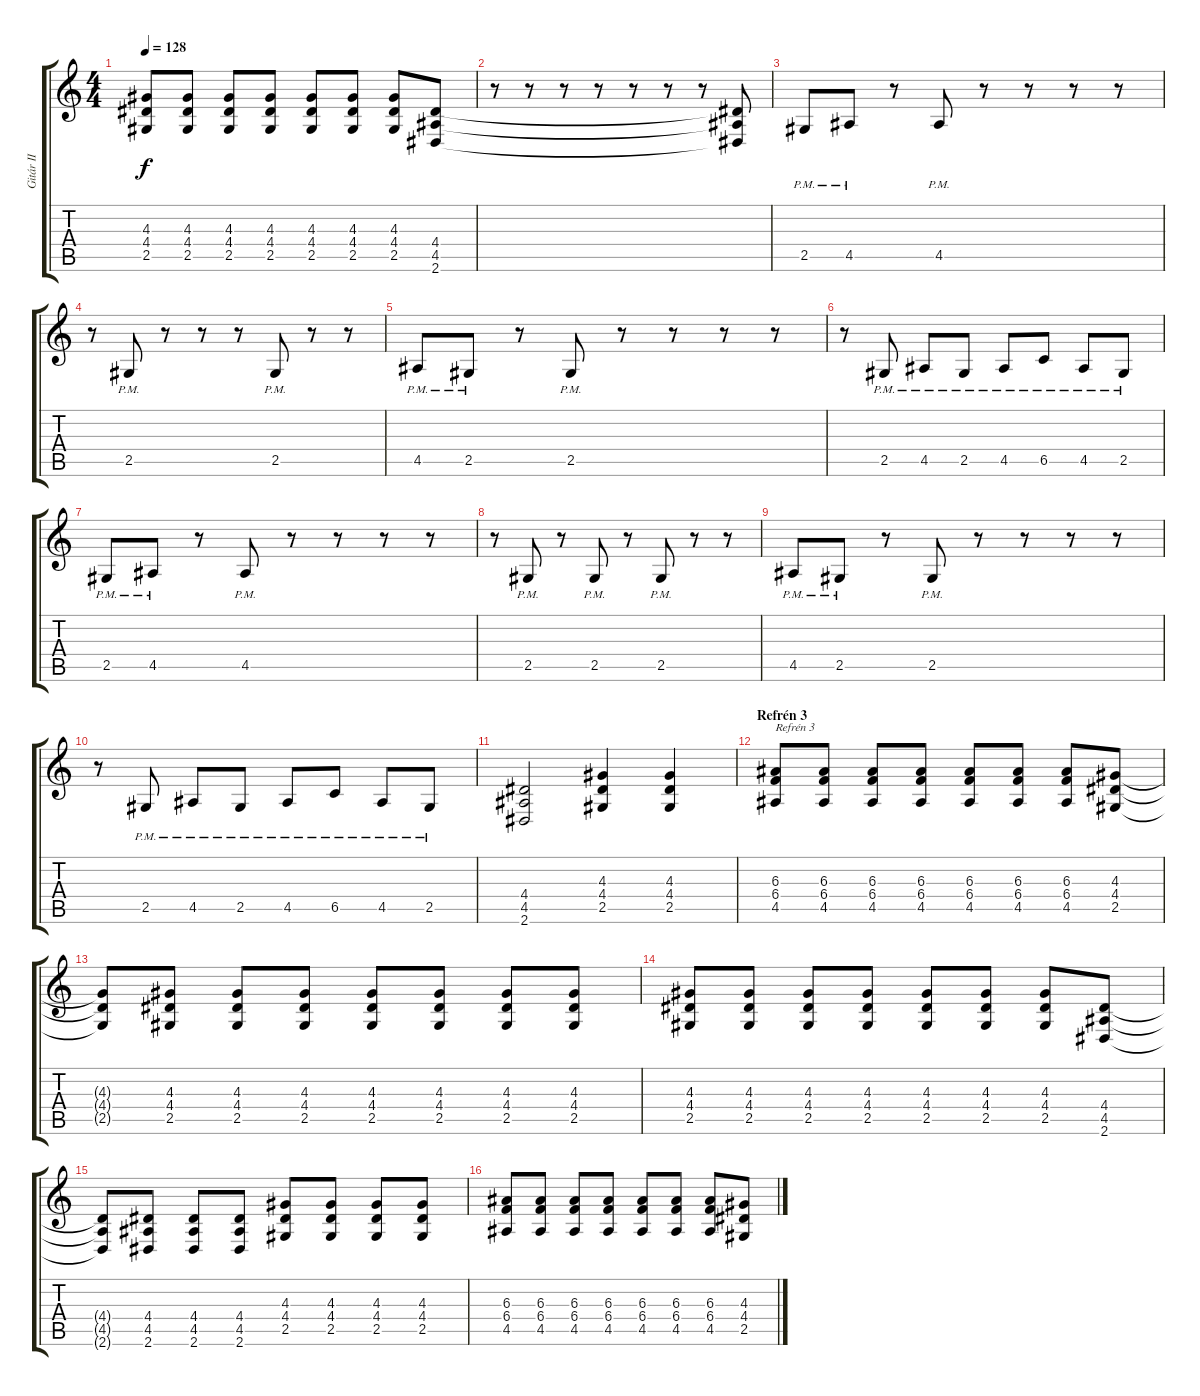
\track ("Gitár II" "Gitár II") {instrument distortionguitar}
\staff {score tabs}
\tuning (Db4 Ab3 E3 B2 Gb2 Db2) {hide}
\ts (4 4)
\tempo 128
\clef g2
\ks c
(4.3 4.4 2.5).8{dy f} (4.3 4.4 2.5).8 (4.3 4.4 2.5).8 (4.3 4.4 2.5).8 (4.3 4.4 2.5).8 (4.3 4.4 2.5).8 (4.3 4.4 2.5).8 (4.4 4.5 2.6).8 |
r.8 r.8 r.8 r.8 r.8 r.8 r.8 (4.4{t} 4.5{t} 2.6{t}).8 |
2.5{pm}.8 4.5{pm}.8 r.8 4.5{pm}.8 r.8 r.8 r.8 r.8 |
r.8 2.5{pm}.8 r.8 r.8 r.8 2.5{pm}.8 r.8 r.8 |
4.5{pm}.8 2.5{pm}.8 r.8 2.5{pm}.8 r.8 r.8 r.8 r.8 |
r.8 2.5{pm}.8 4.5{pm}.8 2.5{pm}.8 4.5{pm}.8 6.5{pm}.8 4.5{pm}.8 2.5{pm}.8 |
2.5{pm}.8 4.5{pm}.8 r.8 4.5{pm}.8 r.8 r.8 r.8 r.8 |
r.8 2.5{pm}.8 r.8 2.5{pm}.8 r.8 2.5{pm}.8 r.8 r.8 |
4.5{pm}.8 2.5{pm}.8 r.8 2.5{pm}.8 r.8 r.8 r.8 r.8 |
r.8 2.5{pm}.8 4.5{pm}.8 2.5{pm}.8 4.5{pm}.8 6.5{pm}.8 4.5{pm}.8 2.5{pm}.8 |
(4.4 4.5 2.6).2 (4.3 4.4 2.5).4 (4.3 4.4 2.5).4 |
\section ("" "Refrén 3")
(6.3 6.4 4.5).8{txt "Refrén 3"} (6.3 6.4 4.5).8 (6.3 6.4 4.5).8 (6.3 6.4 4.5).8 (6.3 6.4 4.5).8 (6.3 6.4 4.5).8 (6.3 6.4 4.5).8 (4.3 4.4 2.5).8 |
(4.3{t} 4.4{t} 2.5{t}).8 (4.3 4.4 2.5).8 (4.3 4.4 2.5).8 (4.3 4.4 2.5).8 (4.3 4.4 2.5).8 (4.3 4.4 2.5).8 (4.3 4.4 2.5).8 (4.3 4.4 2.5).8 |
(4.3 4.4 2.5).8 (4.3 4.4 2.5).8 (4.3 4.4 2.5).8 (4.3 4.4 2.5).8 (4.3 4.4 2.5).8 (4.3 4.4 2.5).8 (4.3 4.4 2.5).8 (4.4 4.5 2.6).8 |
(4.4{t} 4.5{t} 2.6{t}).8 (4.4 4.5 2.6).8 (4.4 4.5 2.6).8 (4.4 4.5 2.6).8 (4.3 4.4 2.5).8 (4.3 4.4 2.5).8 (4.3 4.4 2.5).8 (4.3 4.4 2.5).8 |
(6.3 6.4 4.5).8 (6.3 6.4 4.5).8 (6.3 6.4 4.5).8 (6.3 6.4 4.5).8 (6.3 6.4 4.5).8 (6.3 6.4 4.5).8 (6.3 6.4 4.5).8 (4.3 4.4 2.5).8
